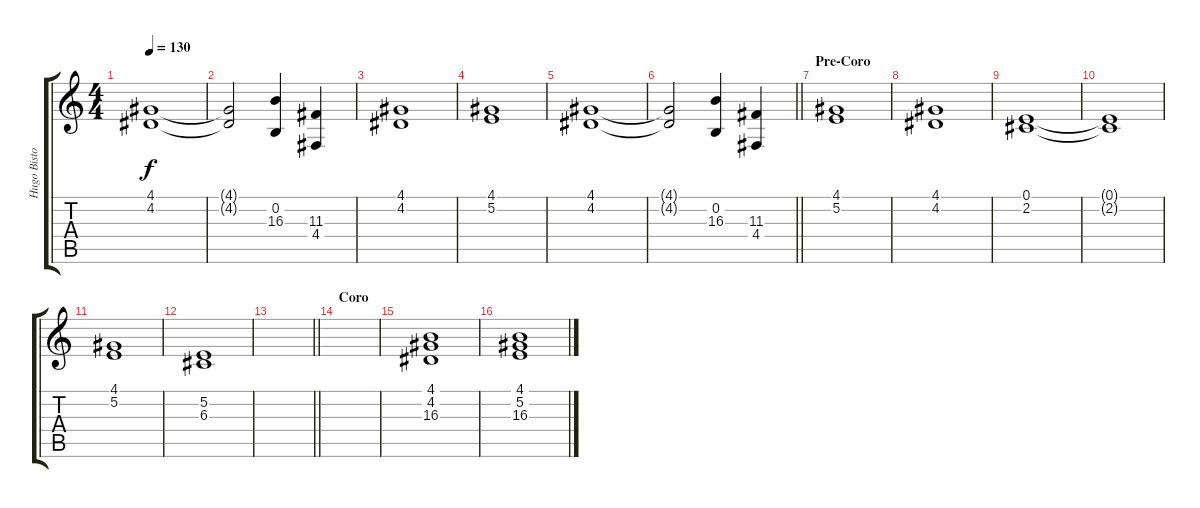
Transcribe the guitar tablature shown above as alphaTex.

\track ("Hugo Bistolfi" "Hugo Bisto") {instrument choiraahs}
\staff {score tabs}
\tuning (E4 B3 G3 D3 A2 E2) {hide}
\ts (4 4)
\tempo 130
\clef g2
\ks c
(4.1 4.2).1{dy f} |
(4.1{t} 4.2{t}).2 (0.2 16.3).4 (11.3 4.4).4 |
(4.1 4.2).1 |
(4.1 5.2).1 |
(4.1 4.2).1 |
\barLineRight lightlight
(4.1{t} 4.2{t}).2 (0.2 16.3).4 (11.3 4.4).4 |
\section ("" "Pre-Coro")
(4.1 5.2).1 |
(4.1 4.2).1 |
(0.1 2.2).1 |
(0.1{t} 2.2{t}).1 |
(4.1 5.2).1 |
(5.2 6.3).1 |
\barLineRight lightlight
|
\section ("" "Coro")
|
(4.1 4.2 16.3).1{instrument choiraahs} |
(4.1 5.2 16.3).1
